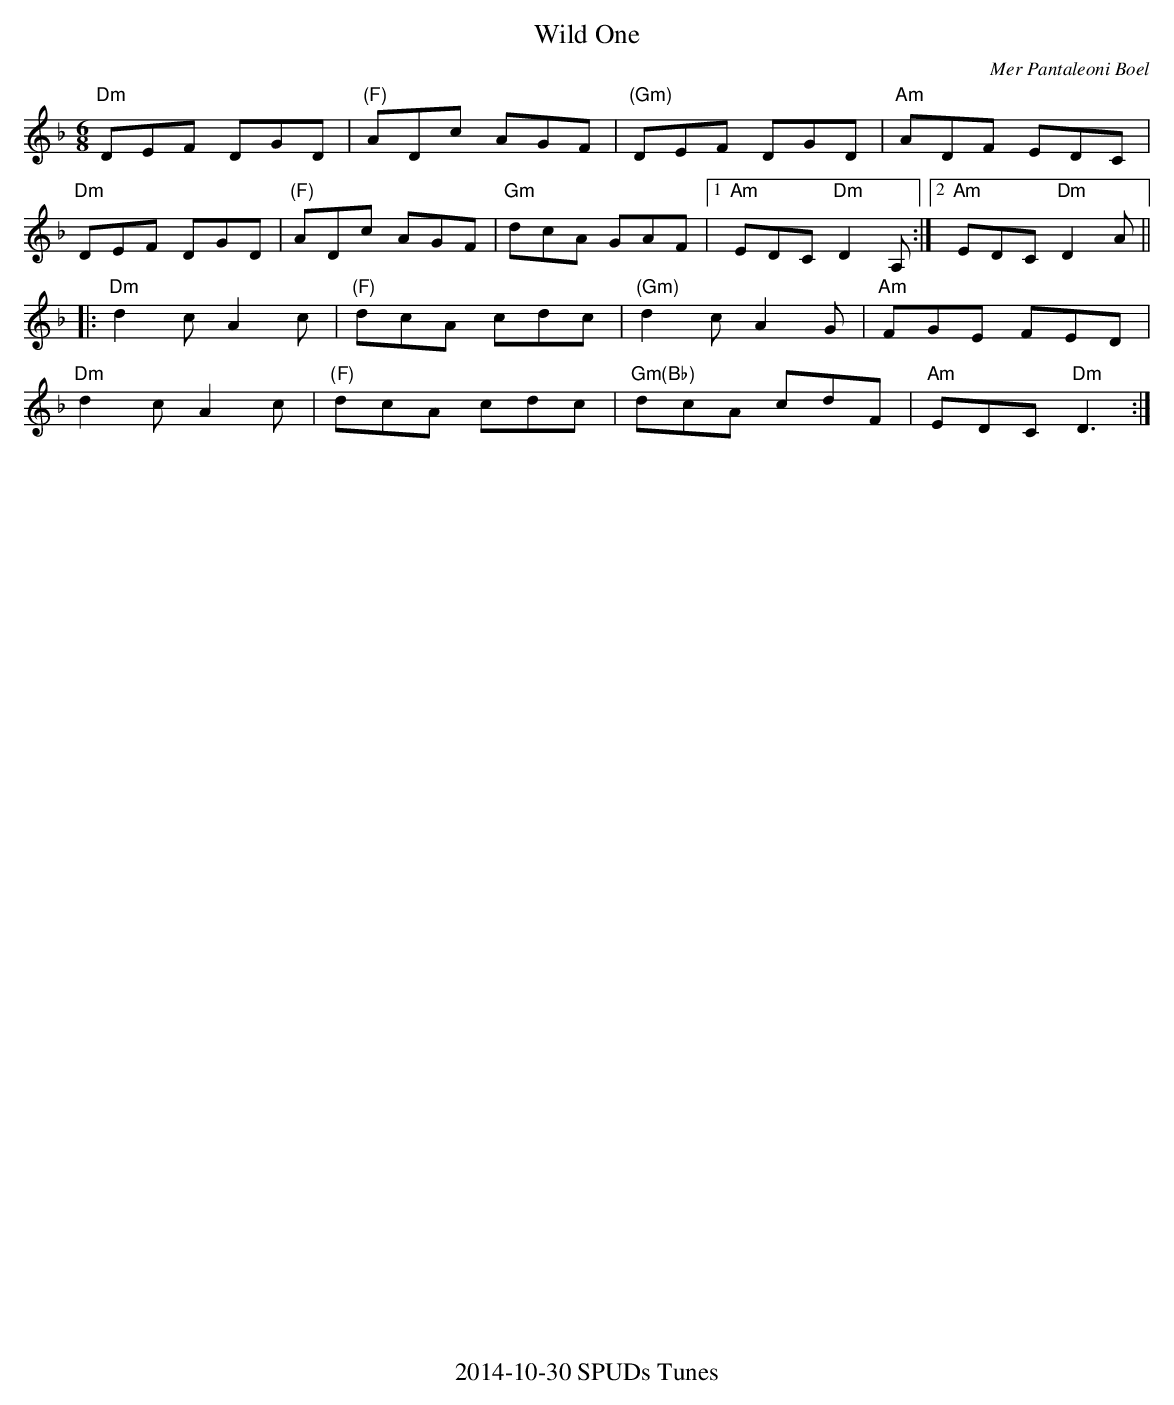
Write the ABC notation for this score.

X:1
T:Wild One
M:6/8
L:1/8
C:Mer Pantaleoni Boel
K:Dmin
"Dm"DEF DGD|"(F)"ADc AGF|"(Gm)"DEF DGD|"Am"ADF EDC |
"Dm"DEF DGD|"(F)"ADc AGF|"Gm"dcA GAF|1 "Am"EDC "Dm"D2A,:|[2 "Am"EDC "Dm"D2A ||
|: "Dm"d2c A2c|"(F)"dcA cdc|"(Gm)"d2c A2G|"Am"FGE FED |
"Dm"d2c A2c|"(F)"dcA cdc|"Gm(Bb)"dcA cdF| "Am"EDC "Dm"D3:|
